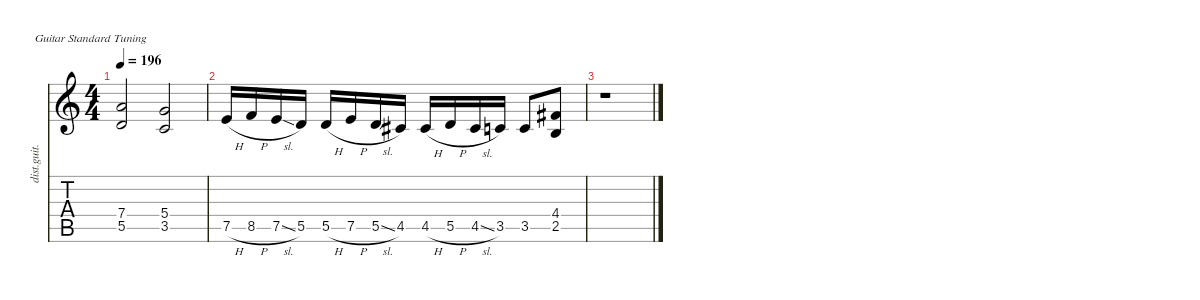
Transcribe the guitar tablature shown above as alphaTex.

\defaultSystemsLayout 4
\hideDynamics
\bracketExtendMode nobrackets
\track ("Mustaine" "dist.guit.") {mute instrument distortionguitar}
\staff {score tabs}
\tuning (E4 B3 G3 D3 A2 E2)
\ts (4 4)
\tempo 196
\clef g2
\ks c
(7.4{t} 5.5{t}).2{dy f} (5.4 3.5).2 |
7.5{h}.16 8.5{h}.16 7.5{sl}.16 5.5.16 5.5{h}.16 7.5{h}.16 5.5{sl}.16 4.5{acc #}.16 4.5{h acc #}.16 5.5{h}.16 4.5{sl acc #}.16 3.5.16 3.5.8 (4.4{acc #} 2.5).8 |
r.1
